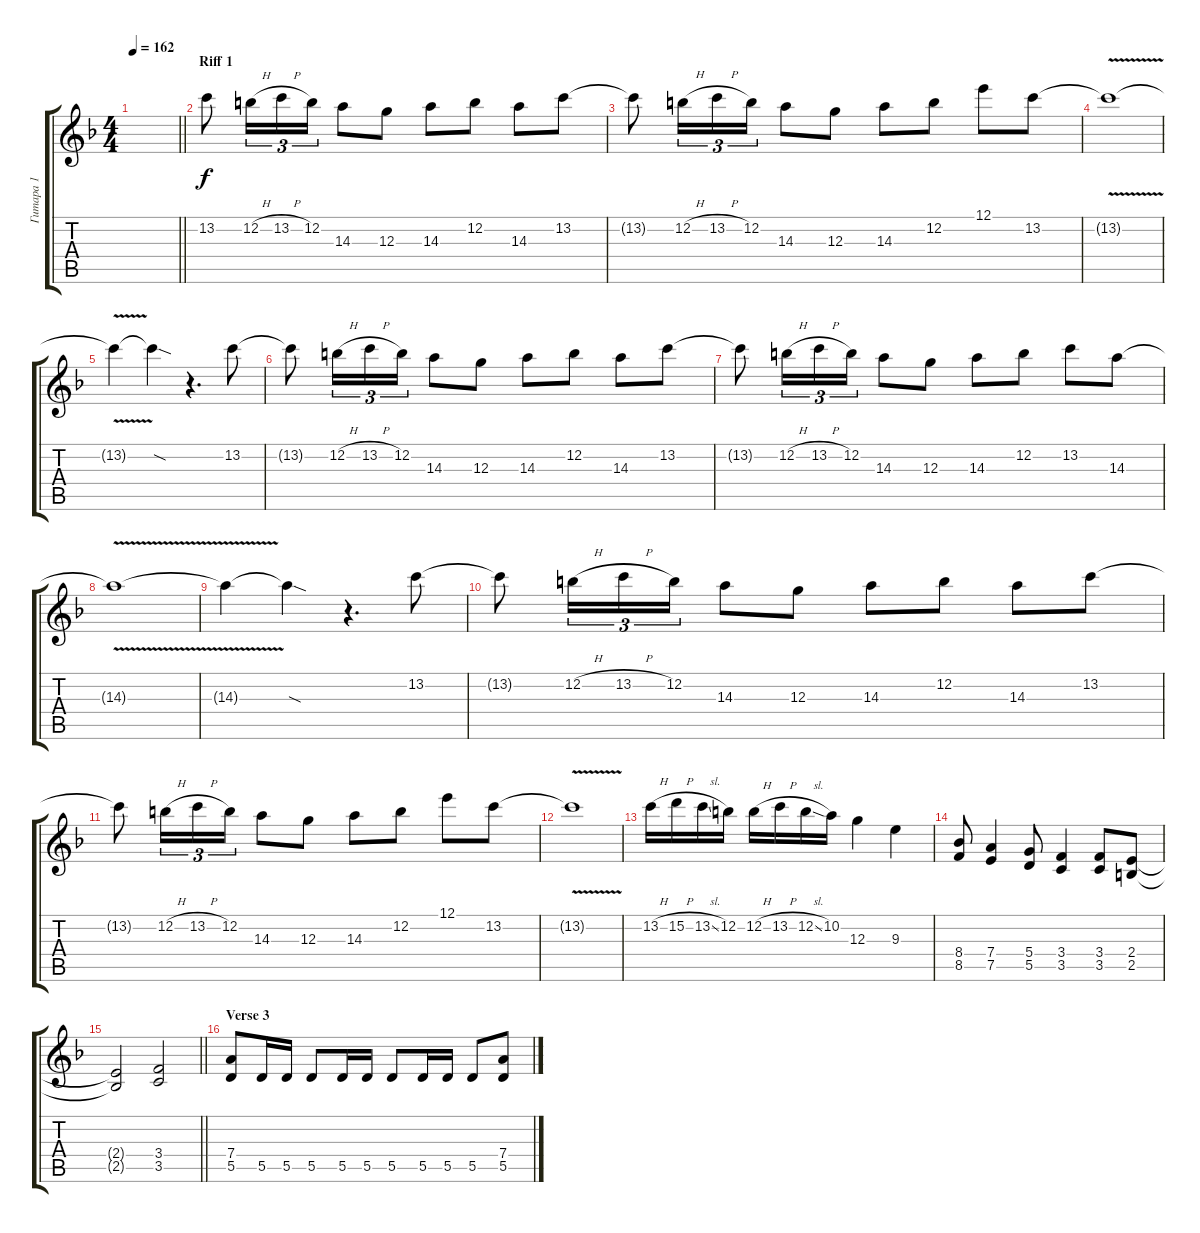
\track ("Гитара 1" "Гитара 1") {instrument distortionguitar}
\staff {score tabs}
\tuning (E4 B3 G3 D3 A2 E2) {hide}
\ts (4 4)
\tempo 162
\clef g2
\barLineRight lightlight
\ks dminor
|
\section ("" "Riff 1")
13.2.8 12.2{h}.16{tu (3 2)} 13.2{h}.16{tu (3 2)} 12.2.16{tu (3 2)} 14.3.8 12.3.8 14.3.8 12.2.8 14.3.8 13.2.8 |
13.2{t}.8 12.2{h}.16{tu (3 2)} 13.2{h}.16{tu (3 2)} 12.2.16{tu (3 2)} 14.3.8 12.3.8 14.3.8 12.2.8 12.1.8 13.2.8 |
13.2{v t}.1 |
13.2{t}.4 13.2{sod t}.4 r.4{d} 13.2.8 |
13.2{t}.8 12.2{h}.16{tu (3 2)} 13.2{h}.16{tu (3 2)} 12.2.16{tu (3 2)} 14.3.8 12.3.8 14.3.8 12.2.8 14.3.8 13.2.8 |
13.2{t}.8 12.2{h}.16{tu (3 2)} 13.2{h}.16{tu (3 2)} 12.2.16{tu (3 2)} 14.3.8 12.3.8 14.3.8 12.2.8 13.2.8 14.3.8 |
14.3{v t}.1 |
14.3{t}.4 14.3{sod t}.4 r.4{d} 13.2.8 |
13.2{t}.8 12.2{h}.16{tu (3 2)} 13.2{h}.16{tu (3 2)} 12.2.16{tu (3 2)} 14.3.8 12.3.8 14.3.8 12.2.8 14.3.8 13.2.8 |
13.2{t}.8 12.2{h}.16{tu (3 2)} 13.2{h}.16{tu (3 2)} 12.2.16{tu (3 2)} 14.3.8 12.3.8 14.3.8 12.2.8 12.1.8 13.2.8 |
13.2{v t}.1 |
13.2{h}.16 15.2{h}.16 13.2{sl}.16 12.2.16 12.2{h}.16 13.2{h}.16 12.2{sl}.16 10.2.16 12.3.4 9.3.4 |
(8.4 8.5).8 (7.4 7.5).4 (5.4 5.5).8 (3.4 3.5).4 (3.4 3.5).8 (2.4 2.5).8 |
\barLineRight lightlight
(2.4{t} 2.5{t}).2 (3.4 3.5).2 |
\section ("" "Verse 3")
(7.4 5.5).8 5.5.16 5.5.16 5.5.8 5.5.16 5.5.16 5.5.8 5.5.16 5.5.16 5.5.8 (7.4 5.5).8
